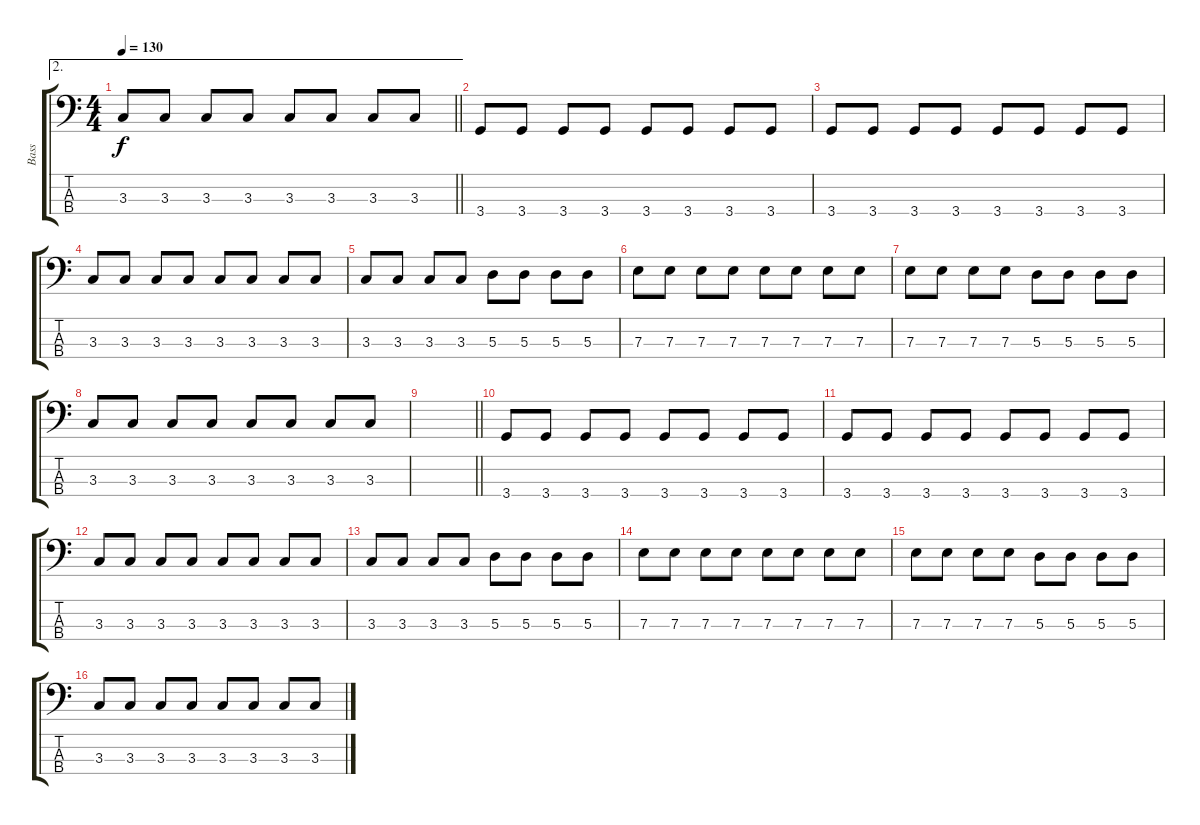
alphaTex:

\track ("Bass" "Bass") {instrument electricbassfinger}
\staff {score tabs}
\tuning (G2 D2 A1 E1) {hide}
\ae 2
\ts (4 4)
\tempo 130
\clef f4
\barLineRight lightlight
\ks c
3.3.8{dy f} 3.3.8 3.3.8 3.3.8 3.3.8 3.3.8 3.3.8 3.3.8 |
\section ("" "")
3.4.8 3.4.8 3.4.8 3.4.8 3.4.8 3.4.8 3.4.8 3.4.8 |
3.4.8 3.4.8 3.4.8 3.4.8 3.4.8 3.4.8 3.4.8 3.4.8 |
3.3.8 3.3.8 3.3.8 3.3.8 3.3.8 3.3.8 3.3.8 3.3.8 |
3.3.8 3.3.8 3.3.8 3.3.8 5.3.8 5.3.8 5.3.8 5.3.8 |
7.3.8 7.3.8 7.3.8 7.3.8 7.3.8 7.3.8 7.3.8 7.3.8 |
7.3.8 7.3.8 7.3.8 7.3.8 5.3.8 5.3.8 5.3.8 5.3.8 |
3.3.8 3.3.8 3.3.8 3.3.8 3.3.8 3.3.8 3.3.8 3.3.8 |
\barLineRight lightlight
|
3.4.8 3.4.8 3.4.8 3.4.8 3.4.8 3.4.8 3.4.8 3.4.8 |
3.4.8 3.4.8 3.4.8 3.4.8 3.4.8 3.4.8 3.4.8 3.4.8 |
3.3.8 3.3.8 3.3.8 3.3.8 3.3.8 3.3.8 3.3.8 3.3.8 |
3.3.8 3.3.8 3.3.8 3.3.8 5.3.8 5.3.8 5.3.8 5.3.8 |
7.3.8 7.3.8 7.3.8 7.3.8 7.3.8 7.3.8 7.3.8 7.3.8 |
7.3.8 7.3.8 7.3.8 7.3.8 5.3.8 5.3.8 5.3.8 5.3.8 |
3.3.8 3.3.8 3.3.8 3.3.8 3.3.8 3.3.8 3.3.8 3.3.8
